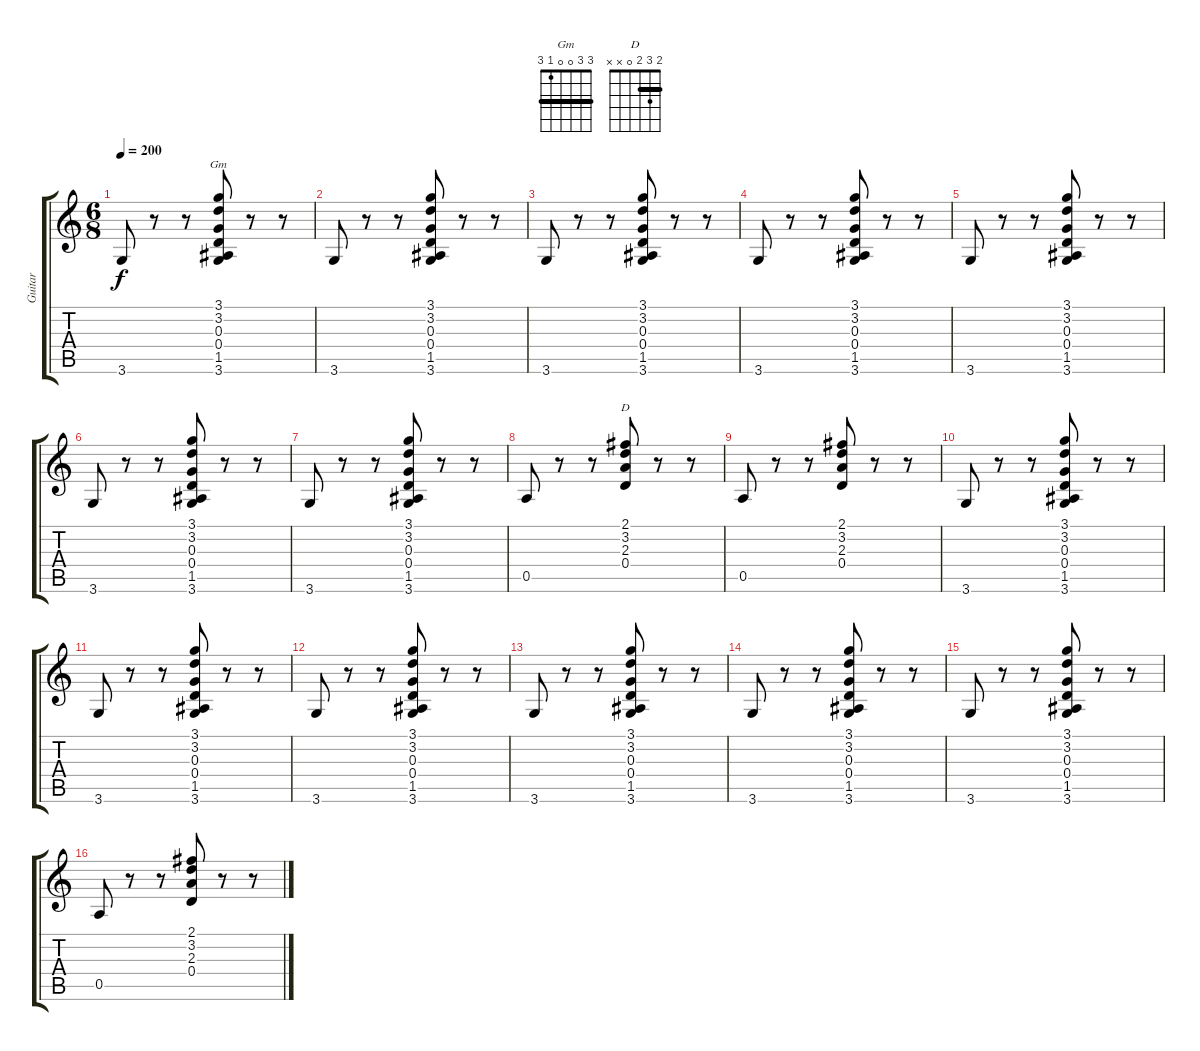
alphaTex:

\track ("Guitar" "Guitar") {instrument acousticguitarsteel}
\staff {score tabs}
\tuning (E4 B3 G3 D3 A2 E2) {hide}
\chord ("Gm" 3 3 0 0 1 3) {barre 3}
\chord ("D" 2 3 2 0 x x) {barre 2}
\ts (6 8)
\tempo 200
\clef g2
\ks c
3.6.8{dy f} r.8 r.8 (3.1 3.2 0.3 0.4 1.5 3.6).8{ch "Gm"} r.8 r.8 |
3.6.8 r.8 r.8 (3.1 3.2 0.3 0.4 1.5 3.6).8 r.8 r.8 |
3.6.8 r.8 r.8 (3.1 3.2 0.3 0.4 1.5 3.6).8 r.8 r.8 |
3.6.8 r.8 r.8 (3.1 3.2 0.3 0.4 1.5 3.6).8 r.8 r.8 |
3.6.8 r.8 r.8 (3.1 3.2 0.3 0.4 1.5 3.6).8 r.8 r.8 |
3.6.8 r.8 r.8 (3.1 3.2 0.3 0.4 1.5 3.6).8 r.8 r.8 |
3.6.8 r.8 r.8 (3.1 3.2 0.3 0.4 1.5 3.6).8 r.8 r.8 |
0.5.8 r.8 r.8 (2.1 3.2 2.3 0.4).8{ch "D"} r.8 r.8 |
0.5.8 r.8 r.8 (2.1 3.2 2.3 0.4).8 r.8 r.8 |
3.6.8 r.8 r.8 (3.1 3.2 0.3 0.4 1.5 3.6).8 r.8 r.8 |
3.6.8 r.8 r.8 (3.1 3.2 0.3 0.4 1.5 3.6).8 r.8 r.8 |
3.6.8 r.8 r.8 (3.1 3.2 0.3 0.4 1.5 3.6).8 r.8 r.8 |
3.6.8 r.8 r.8 (3.1 3.2 0.3 0.4 1.5 3.6).8 r.8 r.8 |
3.6.8 r.8 r.8 (3.1 3.2 0.3 0.4 1.5 3.6).8 r.8 r.8 |
3.6.8 r.8 r.8 (3.1 3.2 0.3 0.4 1.5 3.6).8 r.8 r.8 |
0.5.8 r.8 r.8 (2.1 3.2 2.3 0.4).8 r.8 r.8
